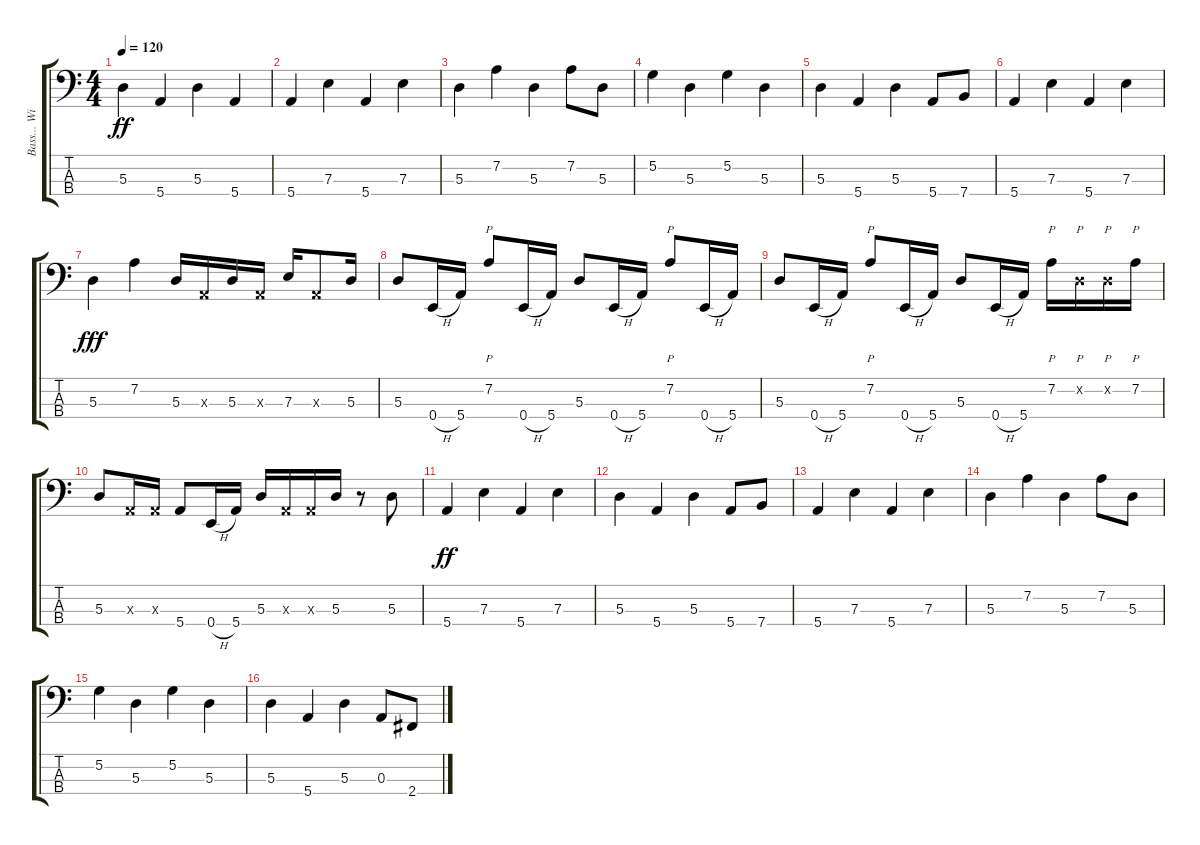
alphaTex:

\track ("Bass... Wicked Style" "Bass... Wi") {instrument electricbassfinger}
\staff {score tabs}
\tuning (G2 D2 A1 E1) {hide}
\ts (4 4)
\tempo 120
\clef f4
\ks c
5.3.4{dy ff} 5.4.4 5.3.4 5.4.4 |
5.4.4 7.3.4 5.4.4 7.3.4 |
5.3.4 7.2.4 5.3.4 7.2.8 5.3.8 |
5.2.4 5.3.4 5.2.4 5.3.4 |
5.3.4 5.4.4 5.3.4 5.4.8 7.4.8 |
5.4.4 7.3.4 5.4.4 7.3.4 |
5.3.4{dy fff} 7.2.4 5.3.16{instrument slapbass1} 0.3{x}.16 5.3.16 0.3{x}.16 7.3.16 0.3{x}.8 5.3.16 |
5.3.8 0.4{h}.16 5.4.16 7.2.8{p} 0.4{h}.16 5.4.16 5.3.8 0.4{h}.16 5.4.16 7.2.8{p} 0.4{h}.16 5.4.16 |
5.3.8 0.4{h}.16 5.4.16 7.2.8{p} 0.4{h}.16 5.4.16 5.3.8 0.4{h}.16 5.4.16 7.2.16{p} 0.2{x}.16{p} 0.2{x}.16{p} 7.2.16{p} |
5.3.8 0.3{x}.16 0.3{x}.16 5.4.8 0.4{h}.16 5.4.16 5.3.16 0.3{x}.16 0.3{x}.16 5.3.16 r.8 5.3.8{instrument electricbassfinger} |
5.4.4{dy ff} 7.3.4 5.4.4 7.3.4 |
5.3.4 5.4.4 5.3.4 5.4.8 7.4.8 |
5.4.4 7.3.4 5.4.4 7.3.4 |
5.3.4 7.2.4 5.3.4 7.2.8 5.3.8 |
5.2.4 5.3.4 5.2.4 5.3.4 |
5.3.4 5.4.4 5.3.4 0.3.8 2.4.8
